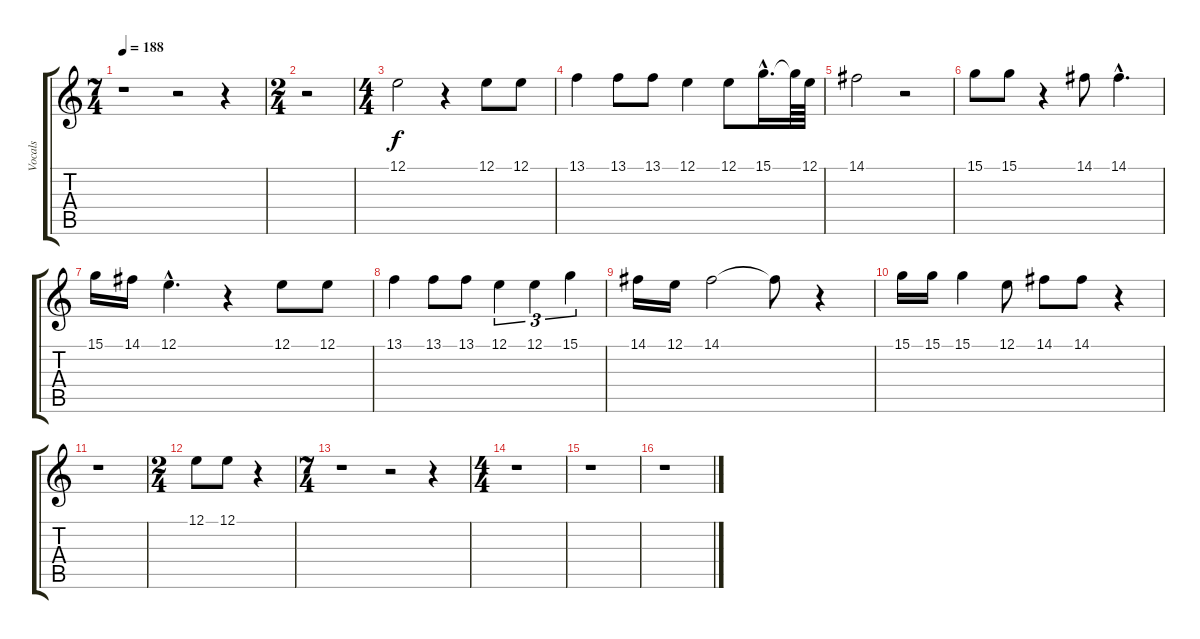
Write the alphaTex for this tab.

\track ("Vocals" "Vocals") {instrument lead2sawtooth}
\staff {score tabs}
\tuning (E4 B3 G3 D3 A2 E2) {hide}
\ts (7 4)
\tempo 188
\clef g2
\ks c
r.1{dy f} r.2 r.4 |
\ts (2 4)
r.2 |
\ts (4 4)
12.1.2 r.4 12.1.8 12.1.8 |
13.1.4 13.1.8 13.1.8 12.1.4 12.1.8 15.1{hac}.16{d} 15.1{t}.64 12.1.64 |
14.1.2 r.2 |
15.1.8 15.1.8 r.4 14.1.8 14.1{hac}.4{d} |
15.1.16 14.1.16 12.1{hac}.4{d} r.4 12.1.8 12.1.8 |
13.1.4 13.1.8 13.1.8 12.1.4{tu (3 2)} 12.1.4{tu (3 2)} 15.1.4{tu (3 2)} |
14.1.16 12.1.16 14.1.2 14.1{t}.8 r.4 |
15.1.16 15.1.16 15.1.4 12.1.8 14.1.8 14.1.8 r.4 |
r.1 |
\ts (2 4)
12.1.8 12.1.8 r.4 |
\ts (7 4)
r.1 r.2 r.4 |
\ts (4 4)
r.1 |
r.1 |
r.1
